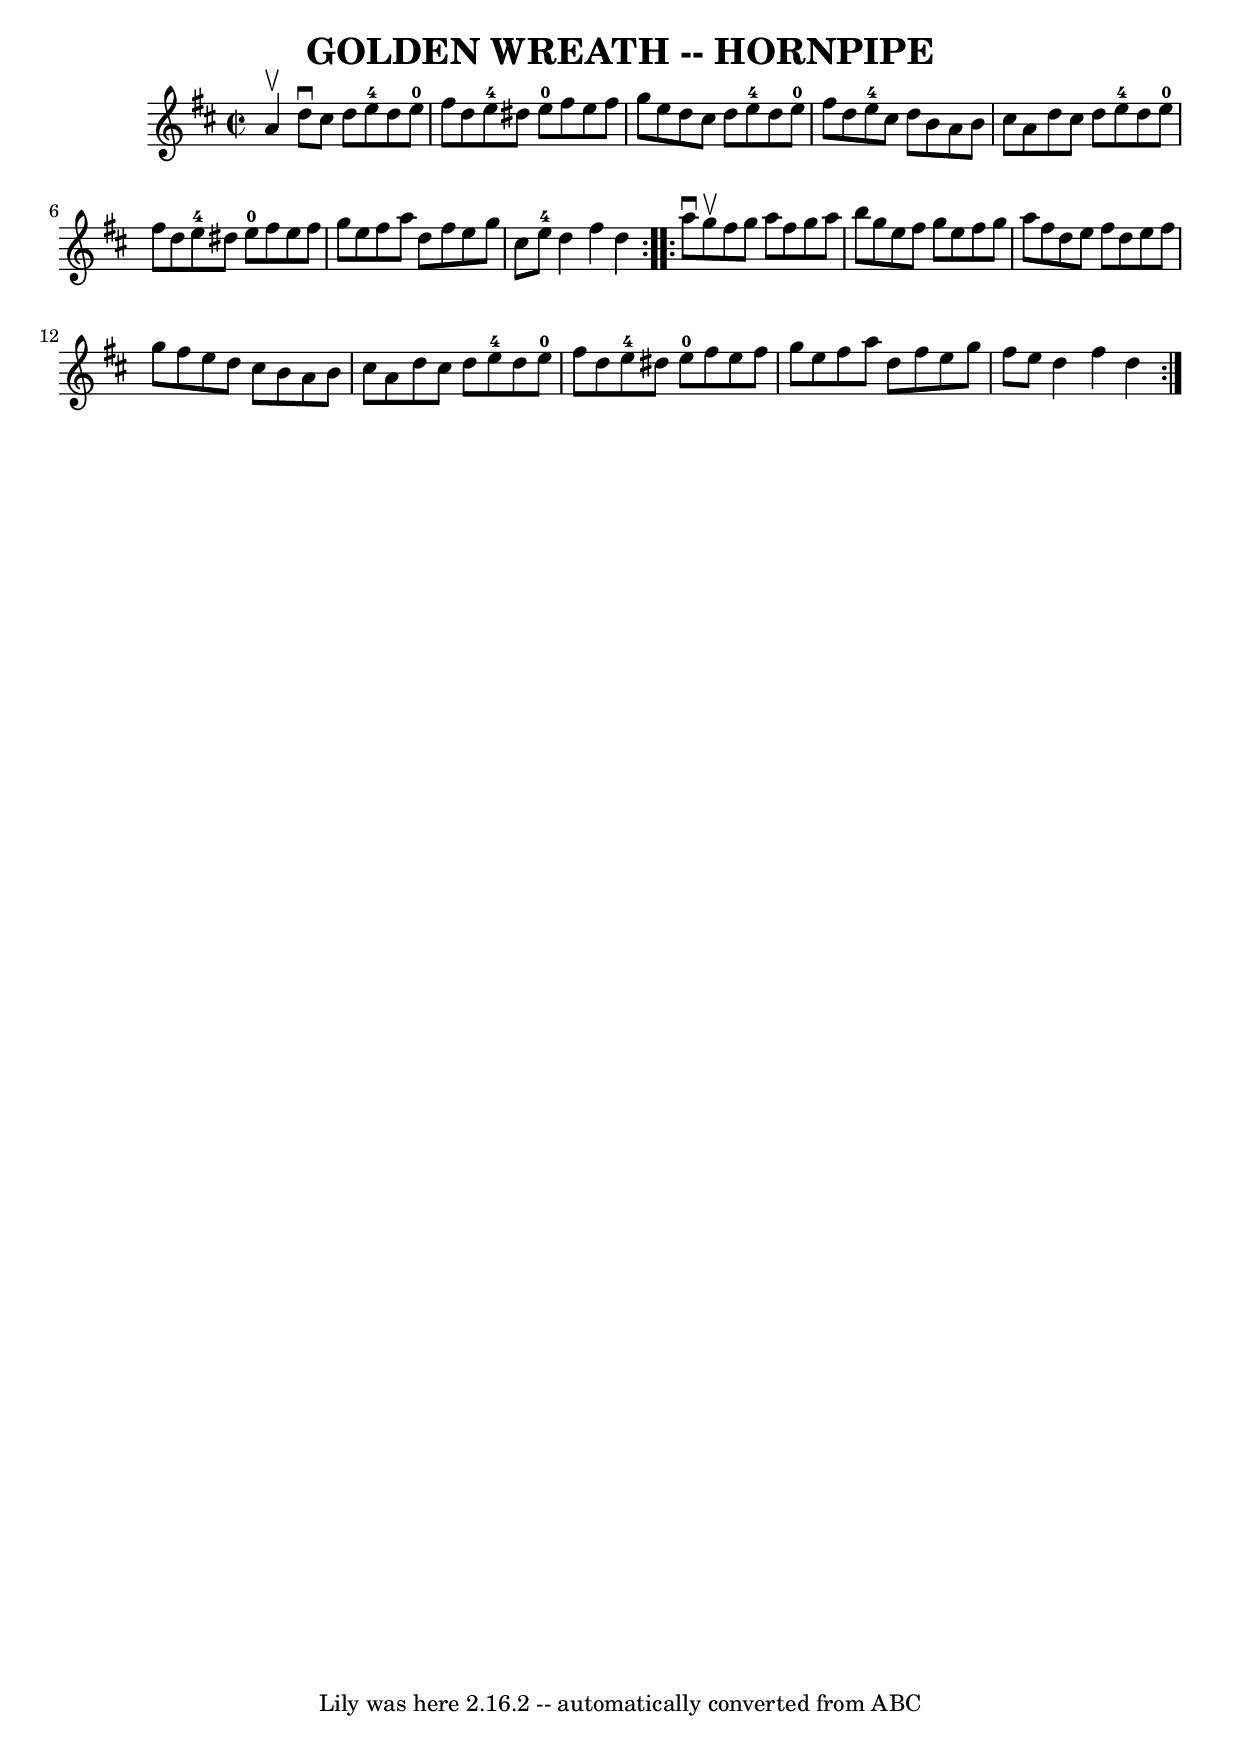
\version "2.16.2"
\include "Mammoth.ily"
\header {
  %% book = "Ryan's Mammoth Collection of Fiddle Tunes"
  crossRefNumber = "1"
  footnotes = ""
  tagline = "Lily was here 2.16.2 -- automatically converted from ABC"
  title = "GOLDEN WREATH -- HORNPIPE"

}
voicedefault =  {



  \repeat volta 2 {

    \override Staff.TimeSignature #'style = #'C
    \time 2/2 
    \key d \major
    a'4^\upbow       |
    d''8^\downbow cis''8 
    d''8 e''8-4 d''8 e''8-0 fis''8 d''8    |
    e''8-4 dis''8 e''8-0 fis''8 e''8 fis''8 g''8 e''8    
    |
    d''8 cis''8 d''8 e''8-4 d''8 e''8-0 fis''8    
    d''8    |
    e''8-4 cis''8 d''8 b'8 a'8 b'8 cis''8  
    a'8    |
    |
    d''8 cis''8 d''8 e''8-4 d''8    
    e''8-0 fis''8 d''8    |
    e''8-4 dis''8 e''8-0   
    fis''8 e''8 fis''8 g''8 e''8    |
    fis''8 a''8 d''8   
    fis''8 e''8 g''8 cis''8 e''8-4   |
    d''4 fis''4    
    d''4    
  }     
  \repeat volta 2 {
    a''8^\downbow g''8^\upbow       |
    
    fis''8 g''8 a''8 fis''8 g''8 a''8 b''8 g''8    |
    
    e''8 fis''8 g''8 e''8 fis''8 g''8 a''8 fis''8    |
    
    d''8 e''8 fis''8 d''8 e''8 fis''8 g''8 fis''8    |
    
    e''8 d''8 cis''8 b'8 a'8 b'8 cis''8 a'8    |
    
    |
    d''8 cis''8 d''8 e''8-4 d''8 e''8-0 fis''8    
    d''8    |
    e''8-4 dis''8 e''8-0 fis''8 e''8 fis''8 
    g''8 e''8    |
    fis''8 a''8 d''8 fis''8 e''8 g''8  
    fis''8 e''8    |
    d''4 fis''4 d''4    
  }   

}

\score{
  <<

    \context Staff="default"
    {
      \voicedefault 
      
    }

  >>
  \layout {
    
  }
  \midi {
  }

}
